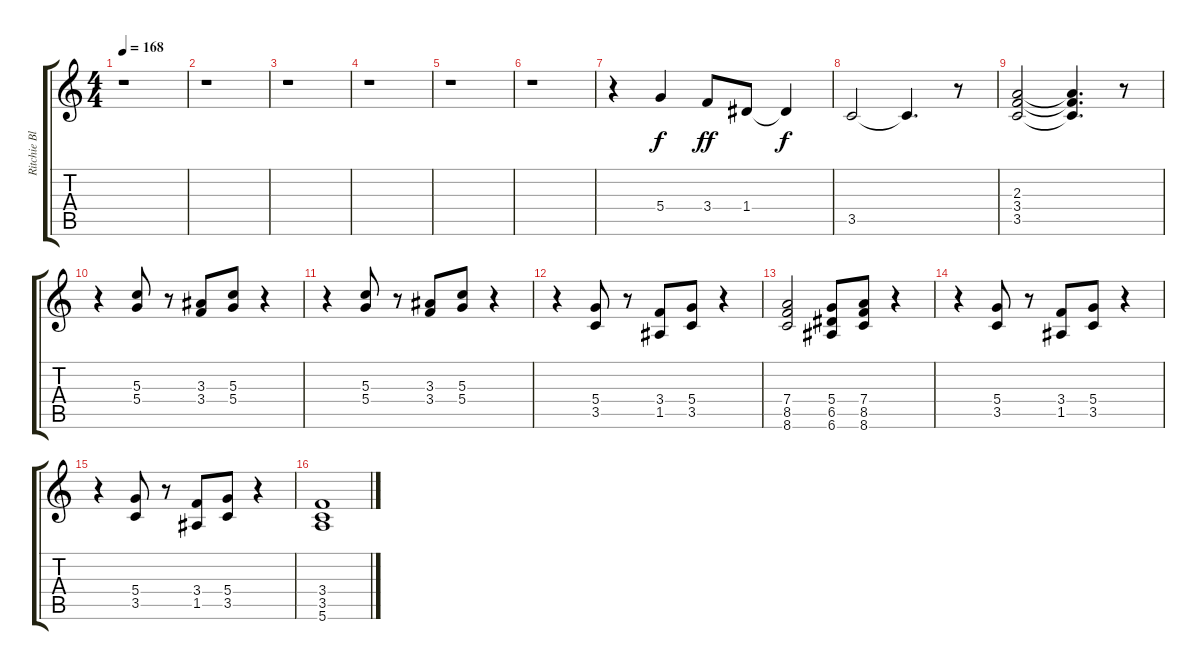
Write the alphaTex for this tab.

\track ("Ritchie Blackmore" "Ritchie Bl") {instrument distortionguitar}
\staff {score tabs}
\tuning (E4 B3 G3 D3 A2 E2) {hide}
\ts (4 4)
\tempo 168
\clef g2
\ks c
r.1{dy f} |
r.1 |
r.1 |
r.1 |
r.1 |
r.1 |
r.4 5.4.4 3.4.8{dy ff} 1.4.8 1.4{t}.4{dy f} |
3.5.2 3.5{t}.4{d} r.8 |
(2.3 3.4 3.5).2 (2.3{t} 3.4{t} 3.5{t}).4{d} r.8 |
r.4 (5.3 5.4).8 r.8 (3.3 3.4).8 (5.3 5.4).8 r.4 |
r.4 (5.3 5.4).8 r.8 (3.3 3.4).8 (5.3 5.4).8 r.4 |
r.4 (5.4 3.5).8 r.8 (3.4 1.5).8 (5.4 3.5).8 r.4 |
(7.4 8.5 8.6).2 (5.4 6.5 6.6).8 (7.4 8.5 8.6).8 r.4 |
r.4 (5.4 3.5).8 r.8 (3.4 1.5).8 (5.4 3.5).8 r.4 |
r.4 (5.4 3.5).8 r.8 (3.4 1.5).8 (5.4 3.5).8 r.4 |
(3.4 3.5 5.6).1
